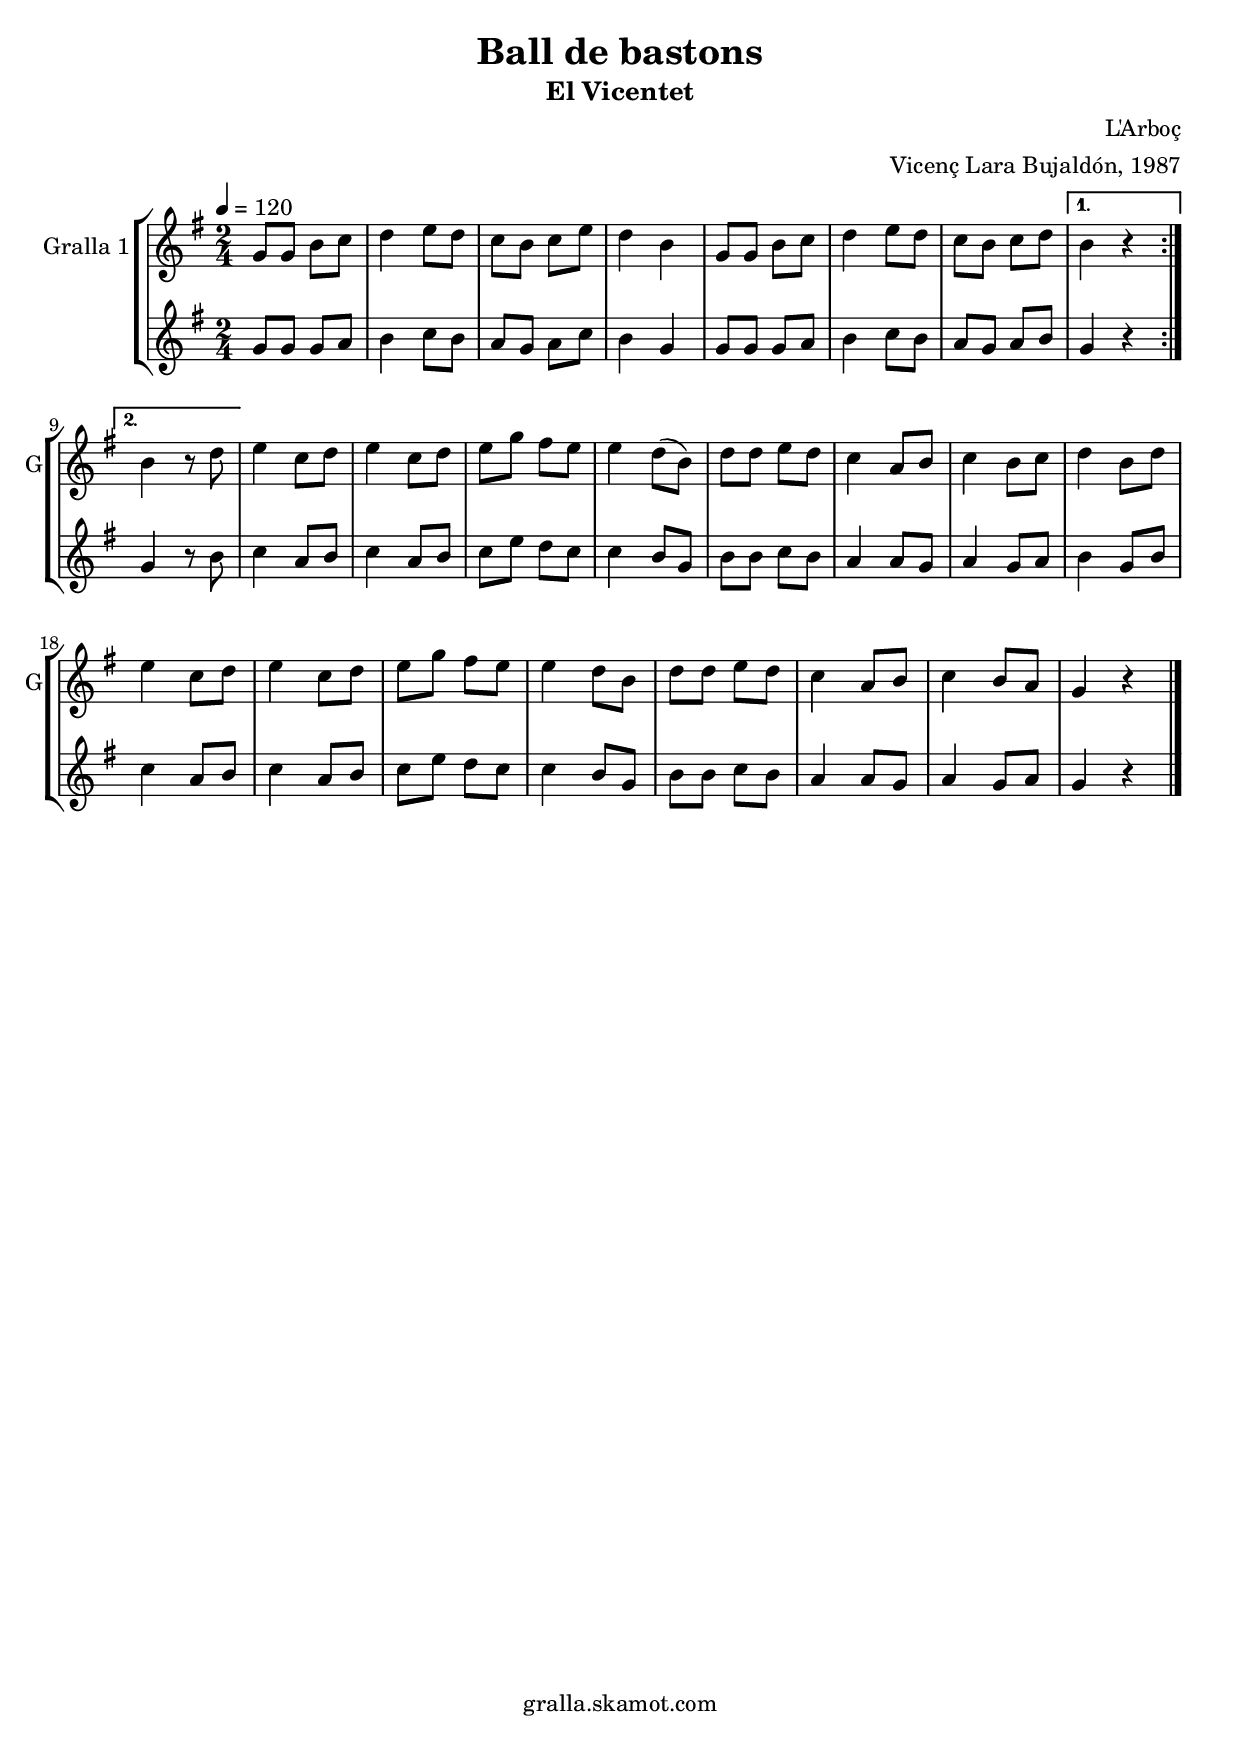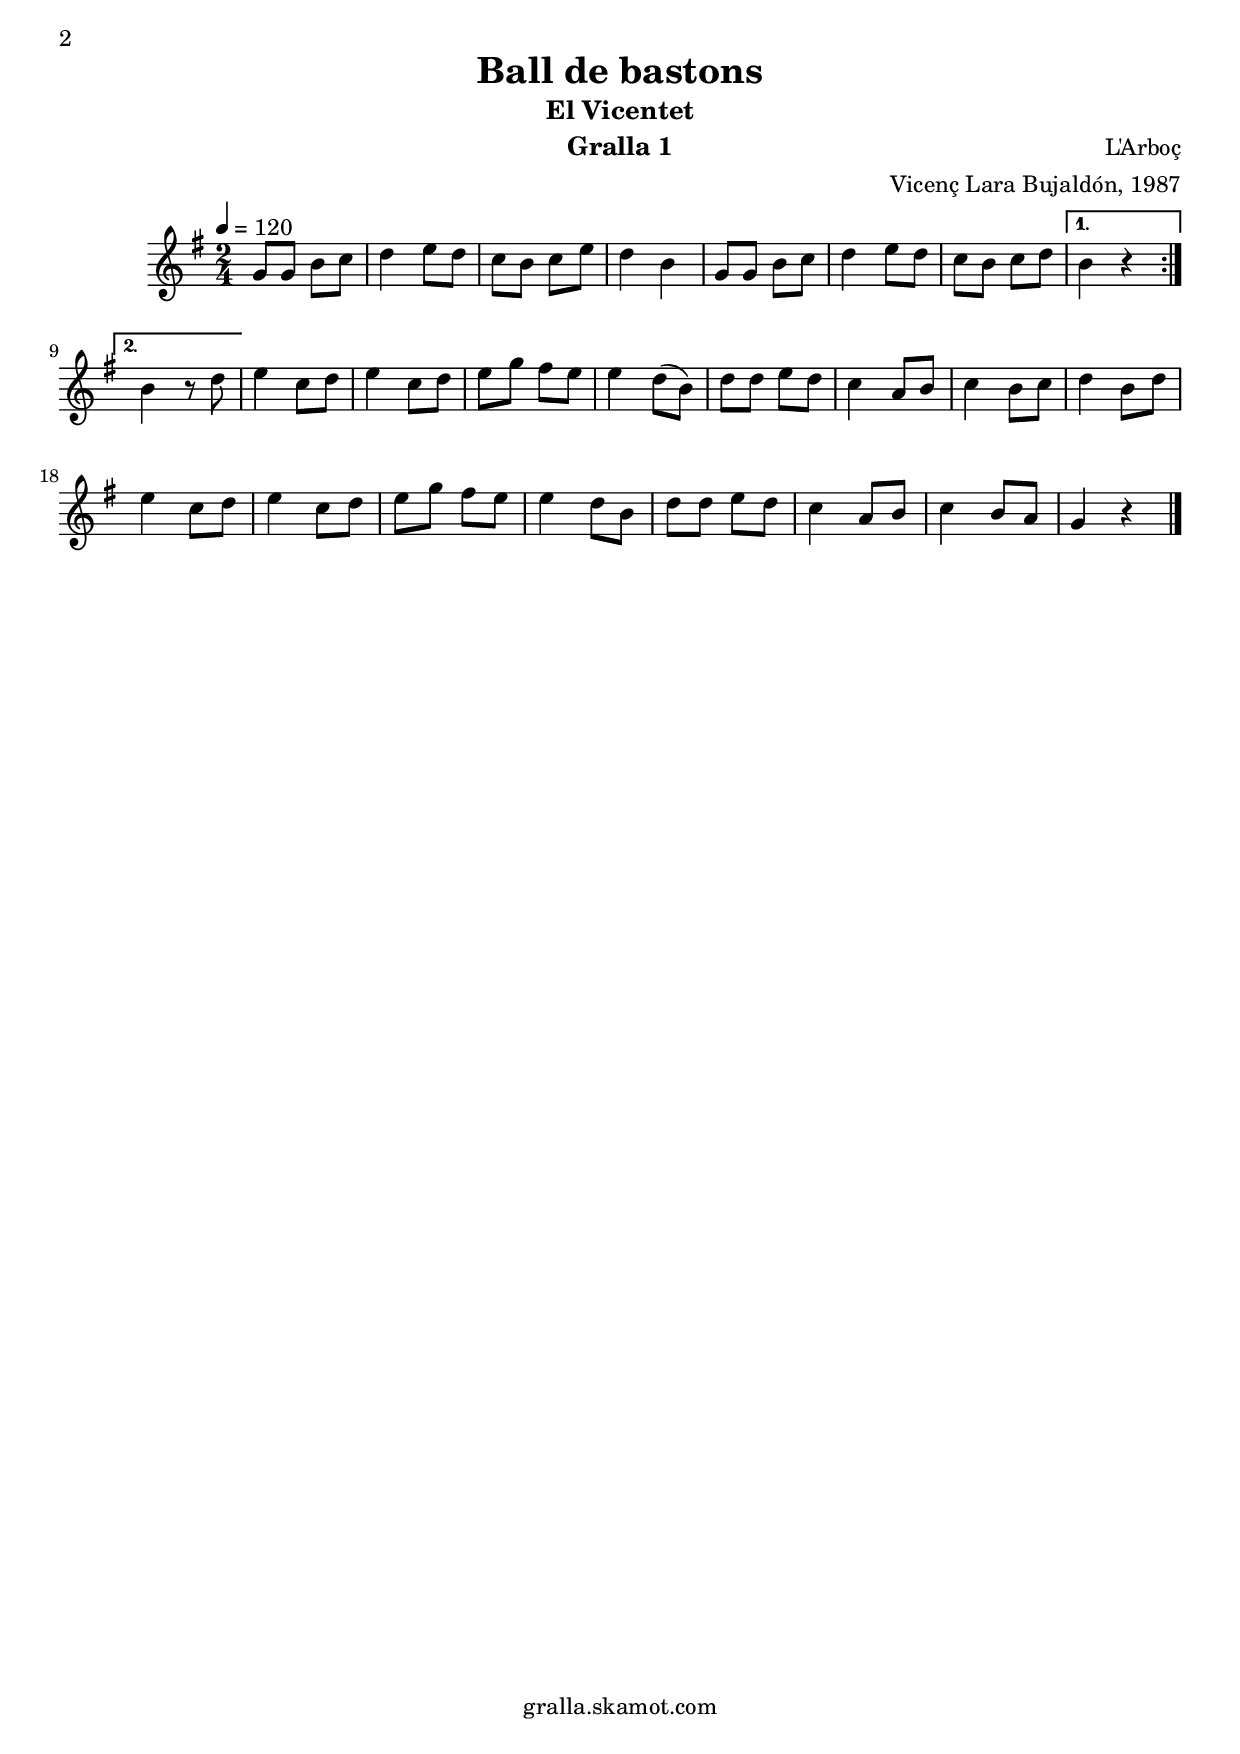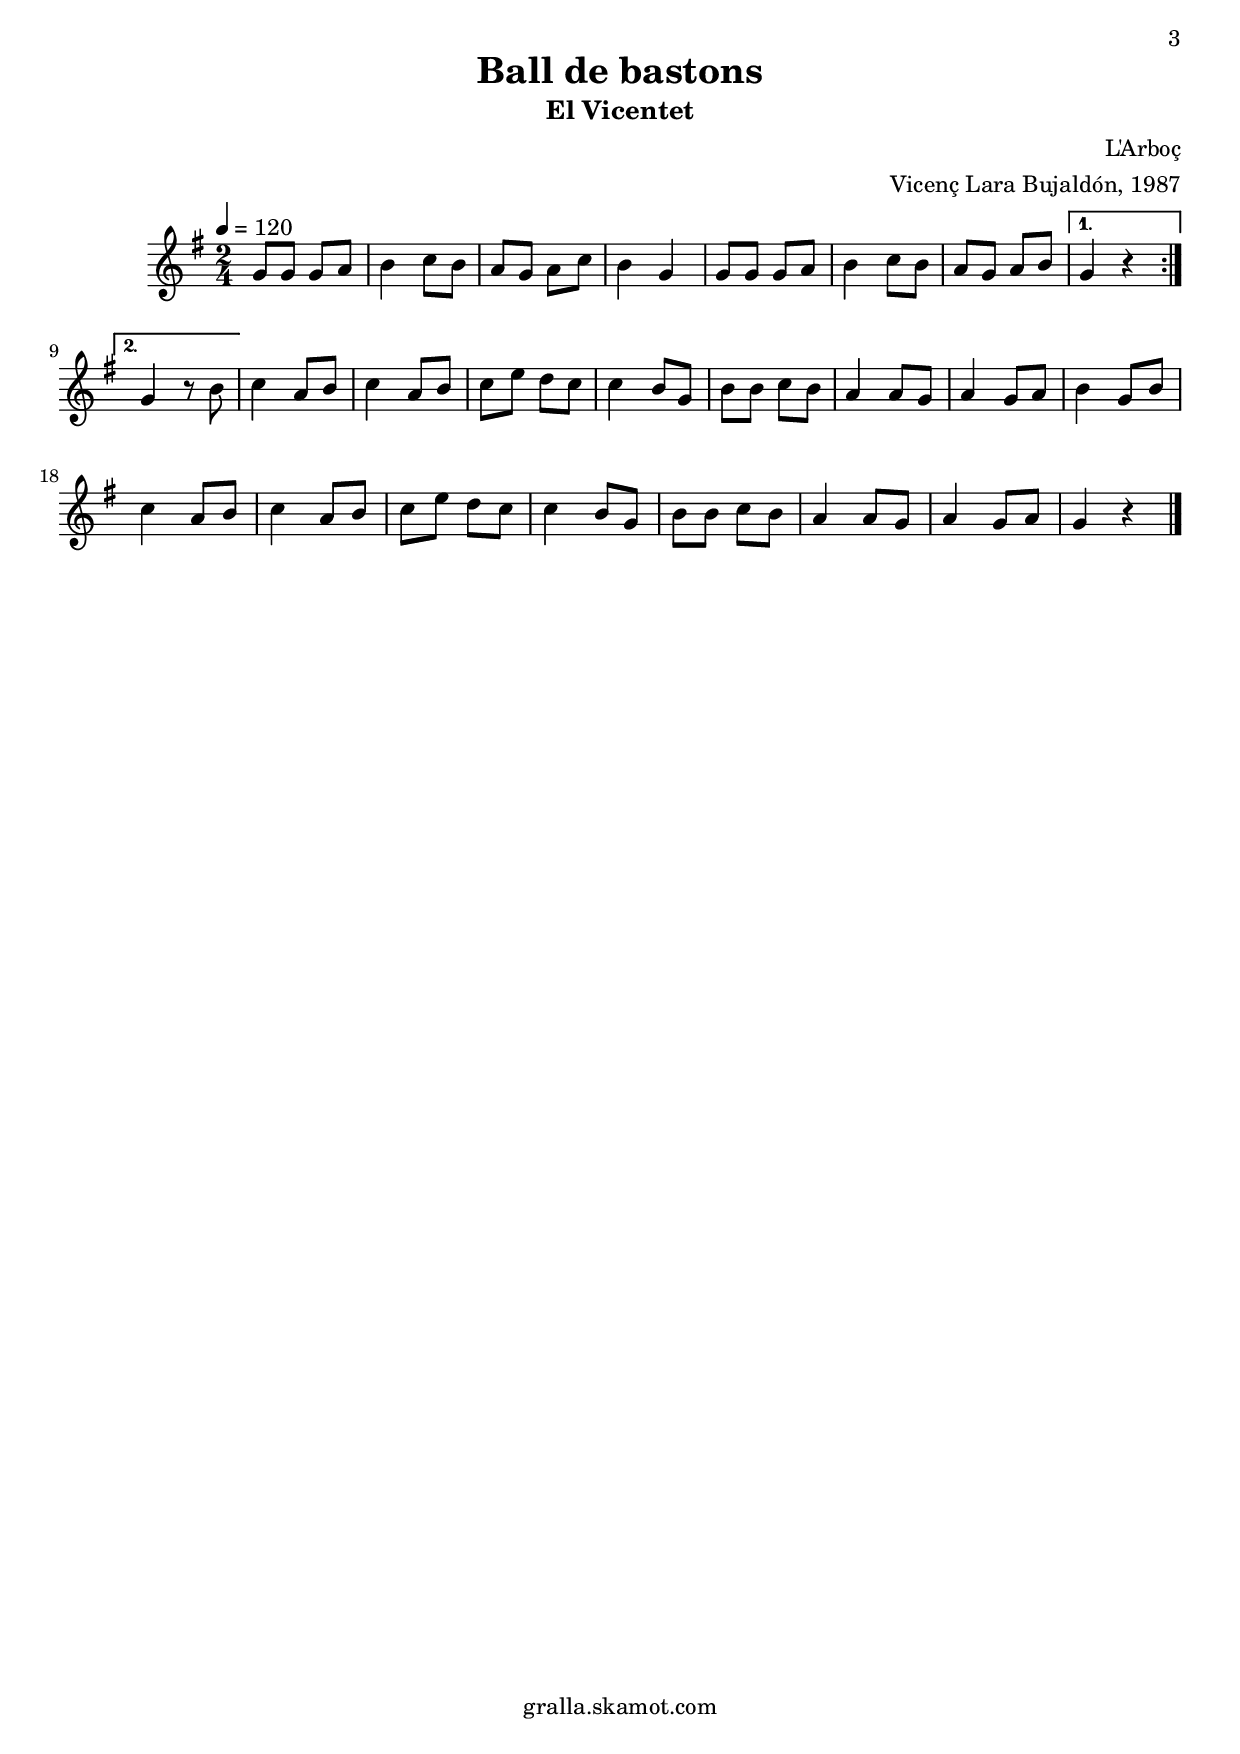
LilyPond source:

\version "2.16.2"

\header {
  dedication=""
  title="Ball de bastons"
  subtitle="El Vicentet"
  subsubtitle=""
  poet=""
  meter=""
  piece=""
  composer="L'Arboç"
  arranger="Vicenç Lara Bujaldón, 1987"
  opus=""
  instrument=""
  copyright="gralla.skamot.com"
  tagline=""
}

liniaroAa =
\relative g'
{
  \tempo 4=120
  \clef treble
  \key g \major
  \time 2/4
  \repeat volta 2 { g8 g b c  |
  d4 e8 d  |
  c8 b c e  |
  d4 b  |
  %05
  g8 g b c  |
  d4 e8 d  |
  c8 b c d }
  \alternative { { b4 r }
  { b4 r8 d } }
  %10
  e4 c8 d  |
  e4 c8 d  |
  e8 g fis e  |
  e4 d8 ( b )  |
  d8 d e d  |
  %15
  c4 a8 b  |
  c4 b8 c  |
  d4 b8 d  |
  e4 c8 d  |
  e4 c8 d  |
  %20
  e8 g fis e  |
  e4 d8 b  |
  d8 d e d  |
  c4 a8 b  |
  c4 b8 a  |
  %25
  g4 r  \bar "|."
}

liniaroAb =
\relative g'
{
  \tempo 4=120
  \clef treble
  \key g \major
  \time 2/4
  \repeat volta 2 { g8 g g a  |
  b4 c8 b  |
  a8 g a c  |
  b4 g  |
  %05
  g8 g g a  |
  b4 c8 b  |
  a8 g a b }
  \alternative { { g4 r }
  { g4 r8 b } }
  %10
  c4 a8 b  |
  c4 a8 b  |
  c8 e d c  |
  c4 b8 g  |
  b8 b c b  |
  %15
  a4 a8 g  |
  a4 g8 a  |
  b4 g8 b  |
  c4 a8 b  |
  c4 a8 b  |
  %20
  c8 e d c  |
  c4 b8 g  |
  b8 b c b  |
  a4 a8 g  |
  a4 g8 a  |
  %25
  g4 r  \bar "|."
}

\bookpart {
  \score {
    \new StaffGroup {
      \override Score.RehearsalMark #'self-alignment-X = #LEFT
      <<
        \new Staff \with {instrumentName = #"Gralla 1" shortInstrumentName = #"G"} \liniaroAa
        \new Staff \with {instrumentName = #"" shortInstrumentName = #" "} \liniaroAb
      >>
    }
    \layout {}
  }
  \score { \unfoldRepeats
    \new StaffGroup {
      \override Score.RehearsalMark #'self-alignment-X = #LEFT
      <<
        \new Staff \with {instrumentName = #"Gralla 1" shortInstrumentName = #"G"} \liniaroAa
        \new Staff \with {instrumentName = #"" shortInstrumentName = #" "} \liniaroAb
      >>
    }
    \midi {
      \set Staff.midiInstrument = "oboe"
      \set DrumStaff.midiInstrument = "drums"
    }
  }
}

\bookpart {
  \header {instrument="Gralla 1"}
  \score {
    \new StaffGroup {
      \override Score.RehearsalMark #'self-alignment-X = #LEFT
      <<
        \new Staff \liniaroAa
      >>
    }
    \layout {}
  }
  \score { \unfoldRepeats
    \new StaffGroup {
      \override Score.RehearsalMark #'self-alignment-X = #LEFT
      <<
        \new Staff \liniaroAa
      >>
    }
    \midi {
      \set Staff.midiInstrument = "oboe"
      \set DrumStaff.midiInstrument = "drums"
    }
  }
}

\bookpart {
  \header {instrument=""}
  \score {
    \new StaffGroup {
      \override Score.RehearsalMark #'self-alignment-X = #LEFT
      <<
        \new Staff \liniaroAb
      >>
    }
    \layout {}
  }
  \score { \unfoldRepeats
    \new StaffGroup {
      \override Score.RehearsalMark #'self-alignment-X = #LEFT
      <<
        \new Staff \liniaroAb
      >>
    }
    \midi {
      \set Staff.midiInstrument = "oboe"
      \set DrumStaff.midiInstrument = "drums"
    }
  }
}

